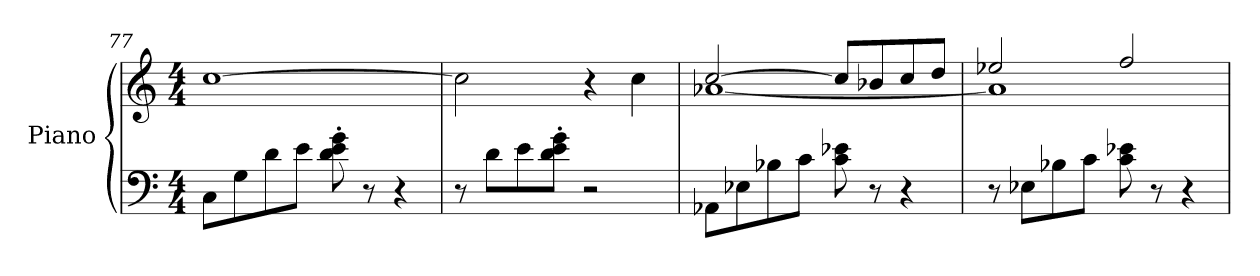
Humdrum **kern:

**kern	**kern
*part1	*part1
*staff2	*staff1
*I"Piano	*
*I'Pno.	*
*clefF4	*clefG2
*k[]	*k[]
*M4/4	*M4/4
=77	=77
8C\L	[1cc
8G\	.
8d\	.
8e\J	.
8d\' 8e\' 8g\'	.
8r	.
4r	.
!!LO:LB:g=z
=78	=78
8r	2cc\]
8d\L	.
8e\	.
8d\' 8e\' 8g\'J	.
2r	4r
.	4cc\
=79	=79
*	*^
8AA-X\L	[2cc/	[1a-X
8E-X\	.	.
8B-X\	.	.
8c\J	.	.
8c\ 8e-X\	8cc/L]	.
8r	8b-X/	.
4r	8cc/	.
.	8dd/J	.
=80	=80	=80
8r	2ee-X/	1a-]
8E-X\L	.	.
8B-X\	.	.
8c\J	.	.
8c\ 8e-X\	2ff/	.
8r	.	.
4r	.	.
*	*v	*v
=	=
*-	*-
